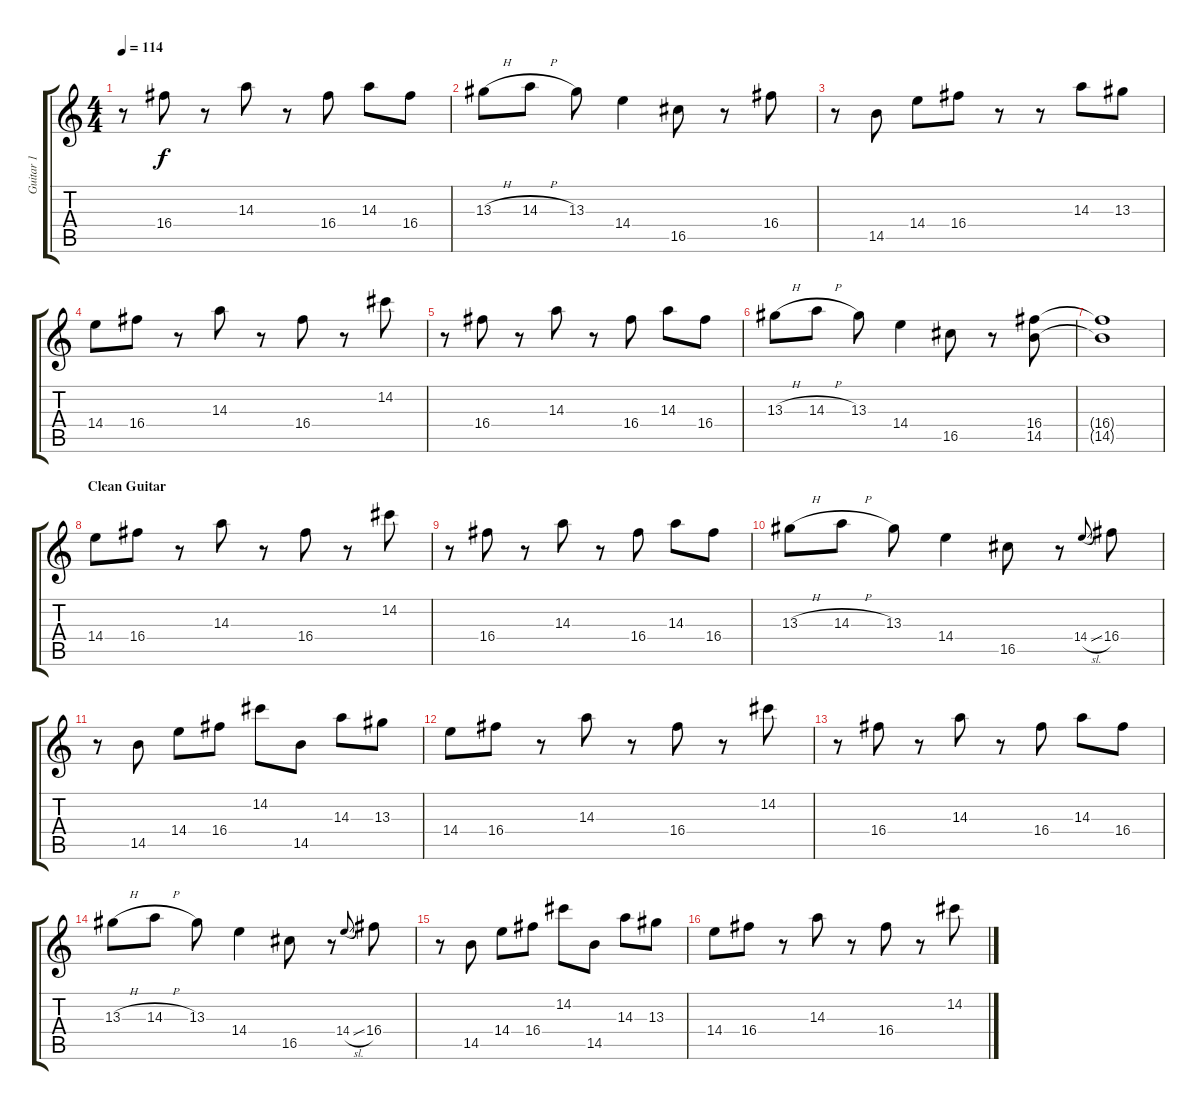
\track ("Guitar 1" "Guitar 1") {instrument distortionguitar}
\staff {score tabs}
\tuning (E4 B3 G3 D3 A2 D2) {hide}
\ts (4 4)
\tempo 114
\clef g2
\ks c
r.8{dy f} 16.4.8 r.8 14.3.8 r.8 16.4.8 14.3.8 16.4.8 |
13.3{h}.8 14.3{h}.8 13.3.8 14.4.4 16.5.8 r.8 16.4.8 |
r.8 14.5.8 14.4.8 16.4.8 r.8 r.8 14.3.8 13.3.8 |
14.4.8 16.4.8 r.8 14.3.8 r.8 16.4.8 r.8 14.2.8 |
r.8 16.4.8 r.8 14.3.8 r.8 16.4.8 14.3.8 16.4.8 |
13.3{h}.8 14.3{h}.8 13.3.8 14.4.4 16.5.8 r.8 (16.4 14.5).8 |
(16.4{t} 14.5{t}).1 |
\section ("" "Clean Guitar")
14.4.8{instrument electricguitarjazz} 16.4.8 r.8 14.3.8 r.8 16.4.8 r.8 14.2.8 |
r.8 16.4.8 r.8 14.3.8 r.8 16.4.8 14.3.8 16.4.8 |
13.3{h}.8 14.3{h}.8 13.3.8 14.4.4 16.5.8 r.8 14.4{sl}.8{gr onbeat} 16.4.8 |
r.8 14.5.8 14.4.8 16.4.8 14.2.8 14.5.8 14.3.8 13.3.8 |
14.4.8 16.4.8 r.8 14.3.8 r.8 16.4.8 r.8 14.2.8 |
r.8 16.4.8 r.8 14.3.8 r.8 16.4.8 14.3.8 16.4.8 |
13.3{h}.8 14.3{h}.8 13.3.8 14.4.4 16.5.8 r.8 14.4{sl}.8{gr onbeat} 16.4.8 |
r.8 14.5.8 14.4.8 16.4.8 14.2.8 14.5.8 14.3.8 13.3.8 |
14.4.8 16.4.8 r.8 14.3.8 r.8 16.4.8 r.8 14.2.8
